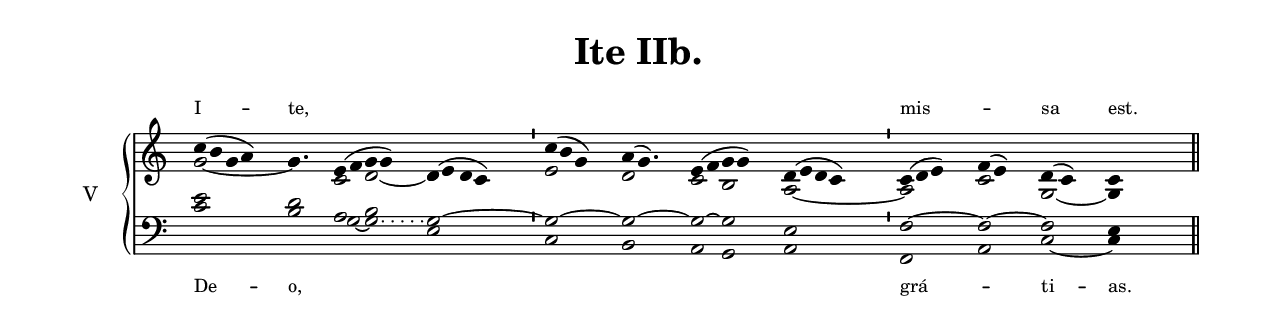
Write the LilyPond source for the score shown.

\version "2.18"
\include "gregorian.ly"
\include "noh2.ily"

%Page reference: page v.17
%(volume.page)

% Proofed 2/18

global = {
 \key c \major
 \cadenzaOn 
 \override Glissando #'thickness = #2.0
}

\header {
  title = \markup \center-column {"Ite IIb." \vspace #1 }
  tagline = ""
  composer = ""
}

\paper {
 #(include-special-characters)
  oddHeaderMarkup = \markup \fill-line {
    \line {}
    \center-column {
      \on-the-fly #first-page     " "
      \on-the-fly #not-first-page ""
    }
    \line { \on-the-fly #print-page-number-check-first \fromproperty #'page:page-number-string }
  }
  evenHeaderMarkup = \markup \fill-line {
    \line { \on-the-fly #print-page-number-check-first \fromproperty #'page:page-number-string }
    \center-column { "" }
    \line {}
  }
}

chantTextA = \lyricmode {
I -- te, _ _ _ _ _ _ mis -- _ sa est. }
chantTextB = \lyricmode {
De -- o, _ _ _ _ _ _ grá -- _ ti -- as. }

chantMusic = {
\tieDown   c''4 ( b'4 g'4 a'4) g'4. e'4 ( f'4 g'4 g'4) d'4 ( e'4 d'4 c'4) \divisioMinima
 c''4 ( b'4 g'4) a'4 ( g'4.) e'4 ( f'4 g'4 g'4) d'4 ( e'4 d'4 c'4) \divisioMinima
 c'4 ( d'4 e'4) f'4 ( e'4) d'4 ( c'4) c'4 \finalis

}

altoMusic = {
g'2*4/2 ~ g'4. c'2 d'2 ~ d'4 r2*3/2 \divisioMinima
e'2*3/2 d'2*5/4 c'2 b2 a2*4/2 ~ \divisioMinima
a2*3/2 c'2 g2 ~ g4 \finalis
}

tenorMusic = {
e'2*4/2 d'2*3/4 a2 b2 g2*4/2 ~ \divisioMinima
g2*3/2 ~ g2*5/4 ~ g2 ~ g2 e2*4/2 \divisioMinima
f2*3/2 ~ f2 ~ f2 e4 \finalis
}

bassMusic = {
c'2*4/2 b2*3/4 g2 ~ g2 e2*4/2 \divisioMinima
c2*3/2 b,2*5/4 a,2 g,2 a,2*4/2 \divisioMinima
f,2*3/2 a,2 c2 ~ c4 \finalis
}

voiceLines = {
\voiceLineStyle


s2*15/4
\allowVoiceLineBreak
\voiceLine "down" "down" g2*2/2 g2*1/2


}

\score{
  <<
    \new Lyrics
    \new GrandStaff <<
      \set GrandStaff.autoBeaming = ##f
      \set GrandStaff.instrumentName = \markup \center-column {
        "V"
      }
      \new Staff = up <<
        \new Voice = "chant" {
          \voiceOne \global \chantMusic
        }
        \new Voice {
          \voiceTwo \global \altoMusic
        }
      >>

      \new Staff = down <<
        \clef bass
        \new Voice {
          \voiceOne \global \tenorMusic
        }
        \new Voice {
          \voiceTwo \global \bassMusic
        }
	\new Voice {
        \voiceThree \global \voiceLines
        }
      >>
    >>
    \context Lyrics {
      \lyricsto chant {
      \chantTextA
    }
    }
    \new Lyrics \lyricsto chant {
      \chantTextB
    }
  >>
  \layout{
  }
  
}
